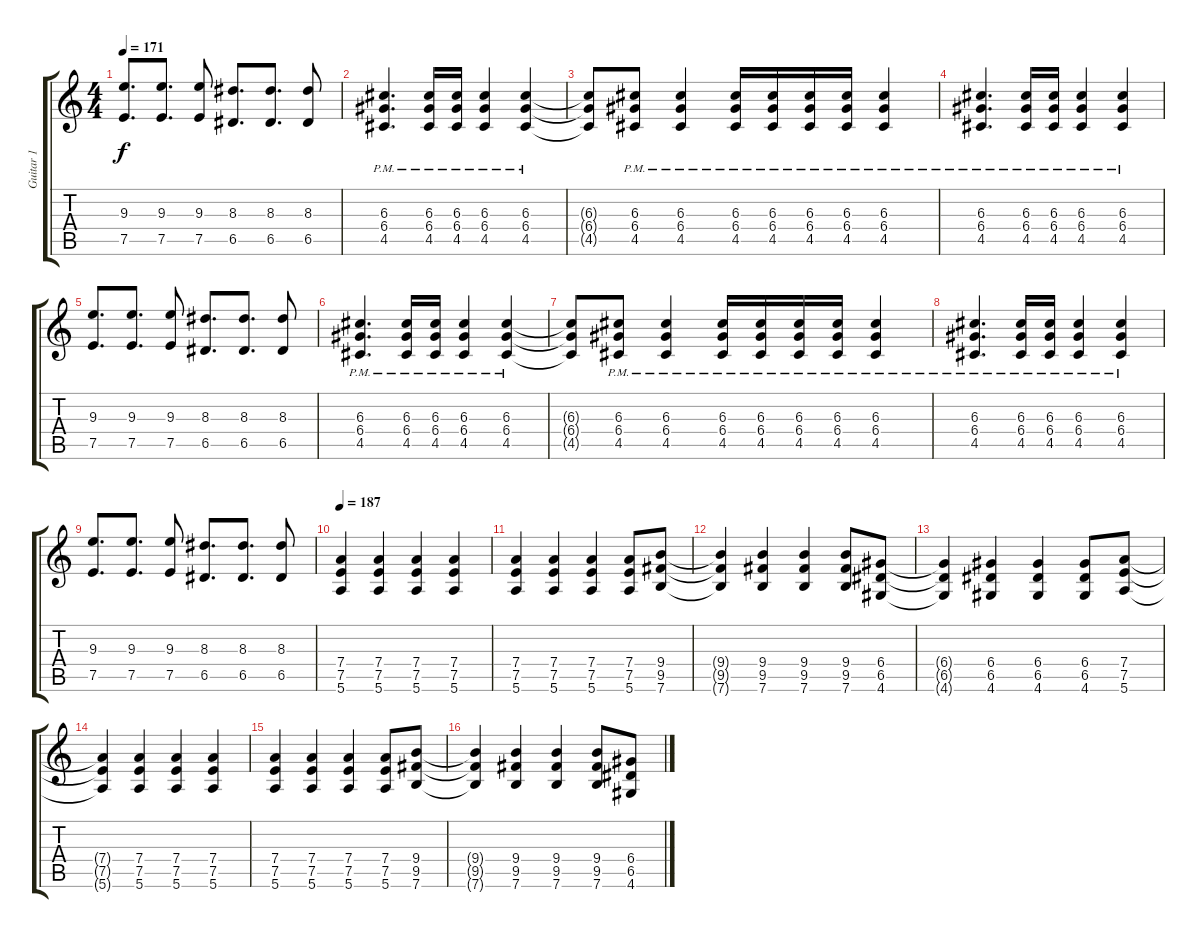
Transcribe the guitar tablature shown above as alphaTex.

\track ("Guitar 1" "Guitar 1") {instrument distortionguitar}
\staff {score tabs}
\tuning (E4 B3 G3 D3 A2 E2) {hide}
\ts (4 4)
\tempo 171
\clef g2
\ks c
(9.3 7.5).8{d dy f} (9.3 7.5).8{d} (9.3 7.5).8 (8.3 6.5).8{d} (8.3 6.5).8{d} (8.3 6.5).8 |
(6.3{pm} 6.4{pm} 4.5{pm}).4{d} (6.3{pm} 6.4{pm} 4.5{pm}).16 (6.3{pm} 6.4{pm} 4.5{pm}).16 (6.3{pm} 6.4{pm} 4.5{pm}).4 (6.3{pm} 6.4{pm} 4.5{pm}).4 |
(6.3{t} 6.4{t} 4.5{t}).8 (6.3{pm} 6.4{pm} 4.5{pm}).8 (6.3{pm} 6.4{pm} 4.5{pm}).4 (6.3{pm} 6.4{pm} 4.5{pm}).16 (6.3{pm} 6.4{pm} 4.5{pm}).16 (6.3{pm} 6.4{pm} 4.5{pm}).16 (6.3{pm} 6.4{pm} 4.5{pm}).16 (6.3{pm} 6.4{pm} 4.5{pm}).4 |
(6.3{pm} 6.4{pm} 4.5{pm}).4{d} (6.3{pm} 6.4{pm} 4.5{pm}).16 (6.3{pm} 6.4{pm} 4.5{pm}).16 (6.3{pm} 6.4{pm} 4.5{pm}).4 (6.3{pm} 6.4{pm} 4.5{pm}).4 |
(9.3 7.5).8{d} (9.3 7.5).8{d} (9.3 7.5).8 (8.3 6.5).8{d} (8.3 6.5).8{d} (8.3 6.5).8 |
(6.3{pm} 6.4{pm} 4.5{pm}).4{d} (6.3{pm} 6.4{pm} 4.5{pm}).16 (6.3{pm} 6.4{pm} 4.5{pm}).16 (6.3{pm} 6.4{pm} 4.5{pm}).4 (6.3{pm} 6.4{pm} 4.5{pm}).4 |
(6.3{t} 6.4{t} 4.5{t}).8 (6.3{pm} 6.4{pm} 4.5{pm}).8 (6.3{pm} 6.4{pm} 4.5{pm}).4 (6.3{pm} 6.4{pm} 4.5{pm}).16 (6.3{pm} 6.4{pm} 4.5{pm}).16 (6.3{pm} 6.4{pm} 4.5{pm}).16 (6.3{pm} 6.4{pm} 4.5{pm}).16 (6.3{pm} 6.4{pm} 4.5{pm}).4 |
(6.3{pm} 6.4{pm} 4.5{pm}).4{d} (6.3{pm} 6.4{pm} 4.5{pm}).16 (6.3{pm} 6.4{pm} 4.5{pm}).16 (6.3{pm} 6.4{pm} 4.5{pm}).4 (6.3{pm} 6.4{pm} 4.5{pm}).4 |
(9.3 7.5).8{d} (9.3 7.5).8{d} (9.3 7.5).8 (8.3 6.5).8{d} (8.3 6.5).8{d} (8.3 6.5).8 |
\tempo 187
(7.4 7.5 5.6).4 (7.4 7.5 5.6).4 (7.4 7.5 5.6).4 (7.4 7.5 5.6).4 |
(7.4 7.5 5.6).4 (7.4 7.5 5.6).4 (7.4 7.5 5.6).4 (7.4 7.5 5.6).8 (9.4 9.5 7.6).8 |
(9.4{t} 9.5{t} 7.6{t}).4 (9.4 9.5 7.6).4 (9.4 9.5 7.6).4 (9.4 9.5 7.6).8 (6.4 6.5 4.6).8 |
(6.4{t} 6.5{t} 4.6{t}).4 (6.4 6.5 4.6).4 (6.4 6.5 4.6).4 (6.4 6.5 4.6).8 (7.4 7.5 5.6).8 |
(7.4{t} 7.5{t} 5.6{t}).4 (7.4 7.5 5.6).4 (7.4 7.5 5.6).4 (7.4 7.5 5.6).4 |
(7.4 7.5 5.6).4 (7.4 7.5 5.6).4 (7.4 7.5 5.6).4 (7.4 7.5 5.6).8 (9.4 9.5 7.6).8 |
(9.4{t} 9.5{t} 7.6{t}).4 (9.4 9.5 7.6).4 (9.4 9.5 7.6).4 (9.4 9.5 7.6).8 (6.4 6.5 4.6).8
